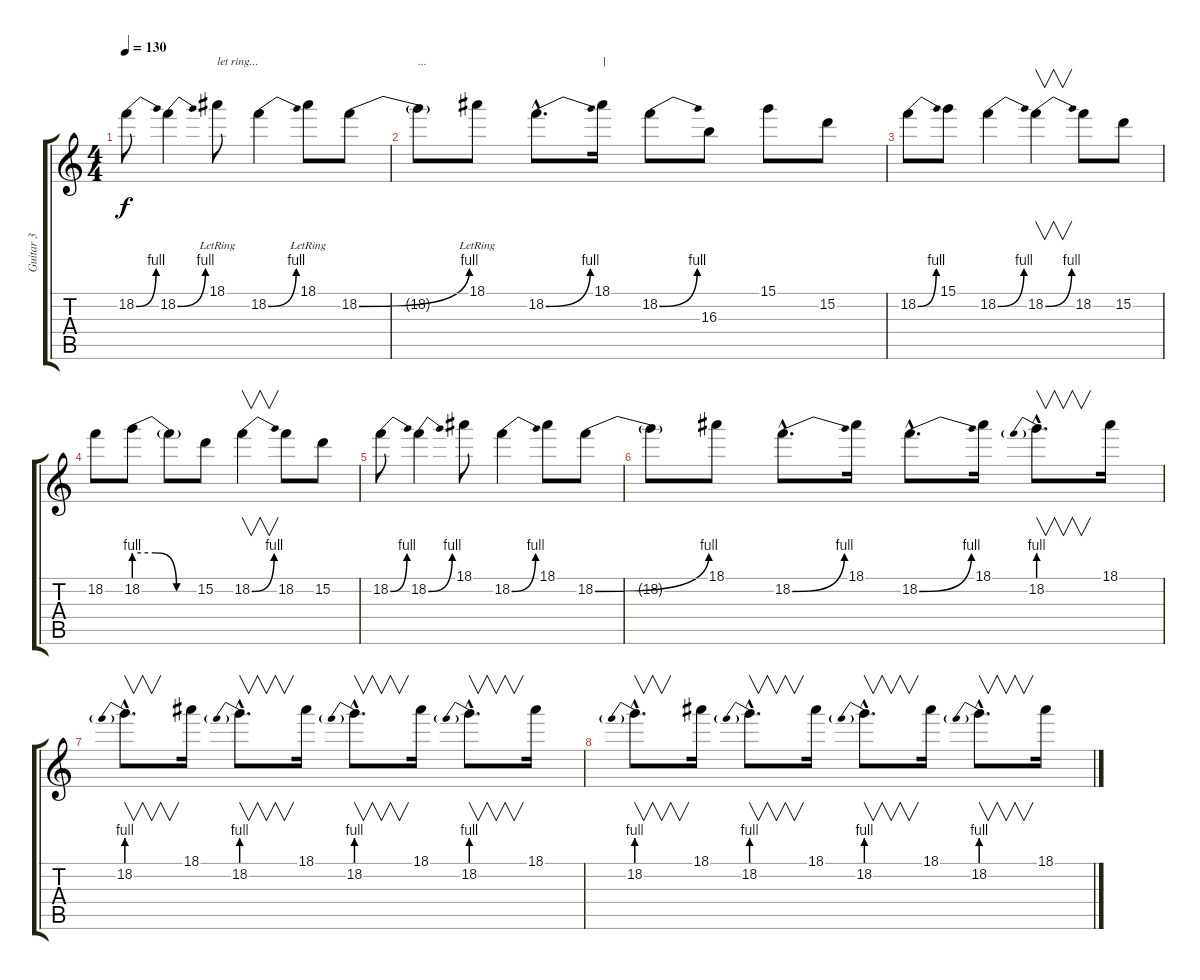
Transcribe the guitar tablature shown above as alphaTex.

\track ("Guitar 3" "Guitar 3") {instrument distortionguitar}
\staff {score tabs}
\tuning (E4 B3 G3 D3 A2 E2) {hide}
\ts (4 4)
\tempo 130
\clef g2
\ks c
18.2{be (bend 0 0 60 4)}.8{dy f} 18.2{be (bend 0 0 60 4)}.4 18.1{lr}.8{txt "let ring..."} 18.2{be (bend 0 0 60 4)}.4 18.1{lr}.8 18.2{be (bend 0 0 60 4)}.8 |
18.2{t}.8{txt "..."} 18.1{lr}.8 18.2{be (bend 0 0 60 4) hac}.8{d} 18.1.16{txt "|"} 18.2{be (bend 0 0 60 4)}.8 16.3.8 15.1.8 15.2.8 |
18.2{be (bend 0 0 60 4)}.8 15.1.8 18.2{be (bend 0 0 60 4)}.4 18.2{be (bend 0 0 60 4)}.4{v} 18.2.8 15.2.8 |
18.2.8 18.2{be (custom 0 4 20 4 40 0 60 0)}.8 18.2{t}.8 15.2.8 18.2{be (bend 0 0 60 4)}.4{v} 18.2.8 15.2.8 |
18.2{be (bend 0 0 60 4)}.8 18.2{be (bend 0 0 60 4)}.4 18.1.8 18.2{be (bend 0 0 60 4)}.4 18.1.8 18.2{be (bend 0 0 60 4)}.8 |
18.2{t}.8 18.1.8 18.2{be (bend 0 0 60 4) hac}.8{d} 18.1.16 18.2{be (bend 0 0 60 4) hac}.8{d} 18.1.16 18.2{be (prebend 0 4 60 4) hac}.8{v d} 18.1.16 |
18.2{be (prebend 0 4 60 4) hac}.8{v d} 18.1.16 18.2{be (prebend 0 4 60 4) hac}.8{v d} 18.1.16 18.2{be (prebend 0 4 60 4) hac}.8{v d} 18.1.16 18.2{be (prebend 0 4 60 4) hac}.8{v d} 18.1.16 |
18.2{be (prebend 0 4 60 4) hac}.8{v d} 18.1.16 18.2{be (prebend 0 4 60 4) hac}.8{v d} 18.1.16 18.2{be (prebend 0 4 60 4) hac}.8{v d} 18.1.16 18.2{be (prebend 0 4 60 4) hac}.8{v d} 18.1.16
